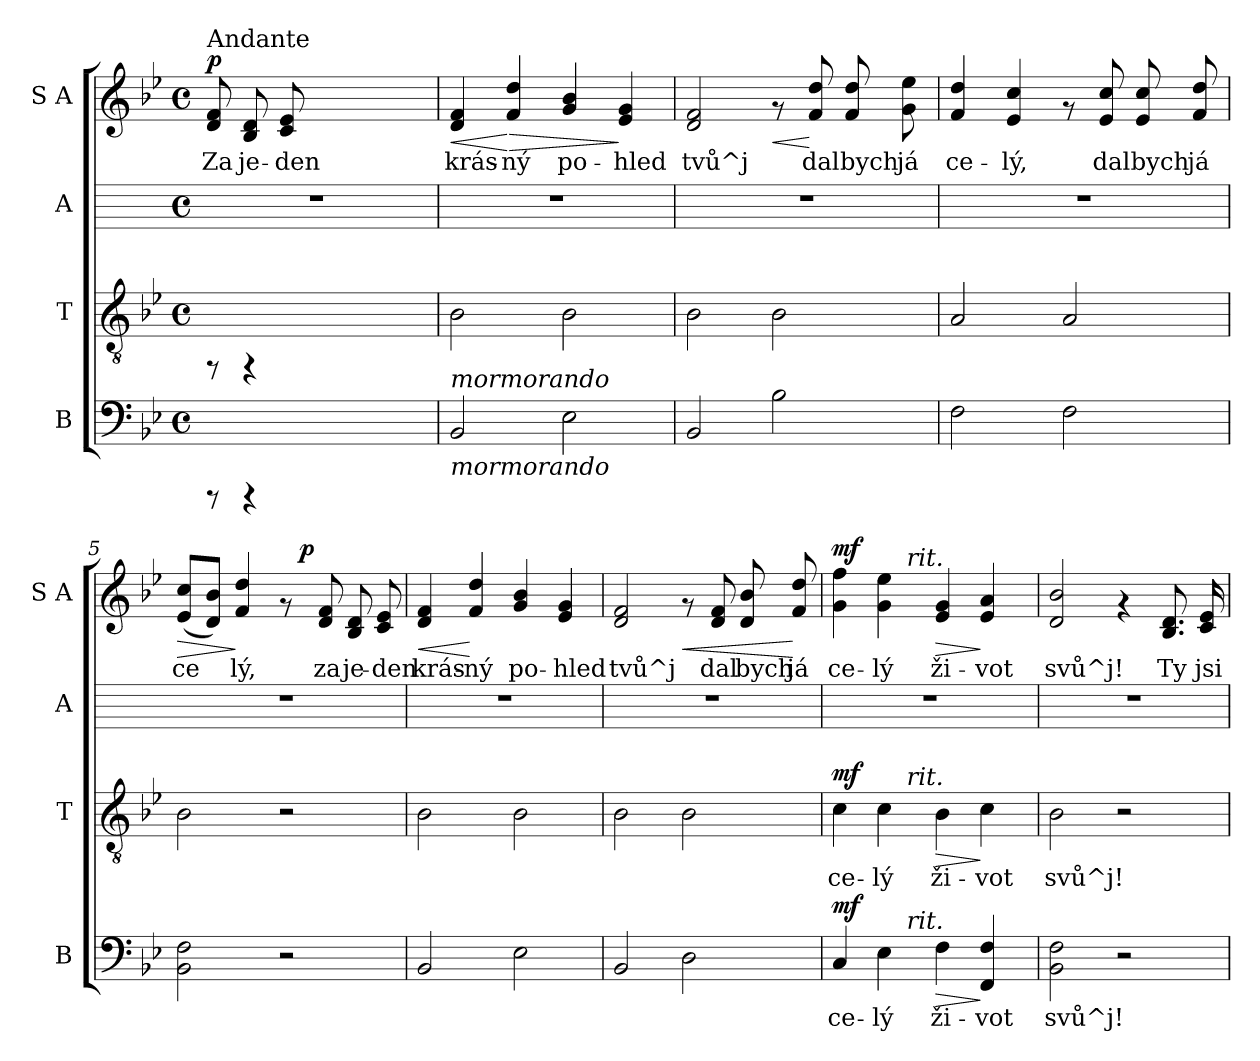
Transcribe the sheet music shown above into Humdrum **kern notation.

**kern	**text	**dynam	**kern	**text	**dynam	**kern	**kern	**text	**dynam
*part4	*part4	*part4	*part3	*part3	*part3	*part2	*part1	*part1	*part1
*staff4	*staff4	*staff4	*staff3	*staff3	*staff3	*staff2	*staff1	*staff1	*staff1
*I"B	*	*	*I"T	*	*	*I"A	*I"S  A	*	*
*I'B	*	*	*I'T	*	*	*I'A	*I'S  A	*	*
!!LO:PB:g=z
*stria5	*	*	*stria5	*	*	*stria5	*stria5	*	*
*clefF4	*	*	*clefGv2	*	*	*	*clefG2	*	*
*k[b-e-]	*	*	*k[b-e-]	*	*	*k[]	*k[b-e-]	*	*
*B-:	*	*	*B-:	*	*	*C:	*B-:	*	*
*M4/4	*	*	*M4/4	*	*	*M4/4	*M4/4	*	*
*met(c)	*	*	*met(c)	*	*	*met(c)	*met(c)	*	*
=1	=1	=1	=1	=1	=1	=1	=1	=1	=1
!	!	!	!	!	!	!	!LO:TX:a:t=Andante	!	!
!	!	!	!	!	!	!	!	!LO:LY:b:cj	!LO:DY:a
8rCCC	.	.	8rFF	.	.	1r	8f/ 8d/	Za	p
!	!	!	!	!	!	!	!	!LO:LY:b:cj	!
4rCCC	.	.	4rFF	.	.	.	8d/ 8B-/	je-	.
!	!	!	!	!	!	!	!	!LO:LY:b:cj	!
.	.	.	.	.	.	.	8e-/ 8c/	-den	.
2ryy	.	.	2ryy	.	.	.	2ryy	.	.
8ryy	.	.	8ryy	.	.	.	8ryy	.	.
=2	=2	=2	=2	=2	=2	=2	=2	=2	=2
!LO:TX:a:i:t=mormorando	!	!	!	!	!	!	!	!	!
!LO:TX:b:i:t=mormorando	!	!	!	!	!	!	!	!	!
!	!LO:LY:b:cj	!	!	!LO:LY:b:cj	!	!	!	!LO:LY:b:cj	!LO:HP:b
2BB-/	.	.	2B-\	.	.	1r	4f/ 4d/	krás-	<
!	!	!	!	!	!	!	!	!LO:LY:b:cj	!LO:HP:n=1:b
.	.	.	.	.	.	.	4dd/ 4f/	-ný	[ >
!	!LO:LY:b:cj	!	!	!LO:LY:b:cj	!	!	!	!LO:LY:b:cj	!
2E-\	.	.	2B-\	.	.	.	4b-/ 4g/	po-	.
!	!	!	!	!	!	!	!	!LO:LY:b:cj	!
.	.	.	.	.	.	.	4g/ 4e-/	-hled	]
=3	=3	=3	=3	=3	=3	=3	=3	=3	=3
!	!LO:LY:b:cj	!	!	!LO:LY:b:cj	!	!	!	!LO:LY:b:cj	!
2BB-/	.	.	2B-\	.	.	1r	2f/ 2d/	tvů^j	.
!	!LO:LY:b:cj	!	!	!LO:LY:b:cj	!	!	!	!	!LO:HP:b
2B-\	.	.	2B-\	.	.	.	8rf	.	<
!	!	!	!	!	!	!	!	!LO:LY:b:cj	!
.	.	.	.	.	.	.	8dd/ 8f/	dal	[
!	!	!	!	!	!	!	!	!LO:LY:b:cj	!
.	.	.	.	.	.	.	8dd/ 8f/	bych	.
!	!	!	!	!	!	!	!	!LO:LY:b:cj	!
.	.	.	.	.	.	.	8ee-\ 8g\	já	.
=4	=4	=4	=4	=4	=4	=4	=4	=4	=4
!	!LO:LY:b:cj	!	!	!LO:LY:b:cj	!	!	!	!LO:LY:b:cj	!
2F\	.	.	2A/	.	.	1r	4dd/ 4f/	ce-	.
!	!	!	!	!	!	!	!	!LO:LY:b:cj	!
.	.	.	.	.	.	.	4cc/ 4e-/	-lý,	.
!	!LO:LY:b:cj	!	!	!LO:LY:b:cj	!	!	!	!	!
2F\	.	.	2A/	.	.	.	8rf	.	.
!	!	!	!	!	!	!	!	!LO:LY:b:cj	!
.	.	.	.	.	.	.	8cc/ 8e-/	dal	.
!	!	!	!	!	!	!	!	!LO:LY:b:cj	!
.	.	.	.	.	.	.	8cc/ 8e-/	bych	.
!	!	!	!	!	!	!	!	!LO:LY:b:cj	!
.	.	.	.	.	.	.	8dd/ 8f/	já	.
=5	=5	=5	=5	=5	=5	=5	=5	=5	=5
!	!LO:LY:b:cj	!	!	!LO:LY:b:cj	!	!	!	!LO:LY:b:cj	!LO:HP:b
*	*	*	*	*	*	*	*^	*	*
2F\ 2BB-\	.	.	2B-\	.	.	1r	(<8cc/ 8e-/L	2ryy	ce-	>
!	!	!	!	!	!	!	!	!	!LO:LY:b:cj	!
.	.	.	.	.	.	.	8b-/ 8d/J)	.	--	.
!	!	!	!	!	!	!	!	!	!LO:LY:b:cj	!
.	.	.	.	.	.	.	4dd/ 4f/	.	-lý,	]
2r	.	.	2r	.	.	.	8rf	16ryy	.	.
!	!	!	!	!	!	!	!	!	!	!LO:DY:a
.	.	.	.	.	.	.	.	4..ryy	.	p
!	!	!	!	!	!	!	!	!	!LO:LY:b:cj	!
.	.	.	.	.	.	.	8f/ 8d/	.	za	.
!	!	!	!	!	!	!	!	!	!LO:LY:b:cj	!
.	.	.	.	.	.	.	8d/ 8B-/	.	je-	.
!	!	!	!	!	!	!	!	!	!LO:LY:b:cj	!
.	.	.	.	.	.	.	8e-/ 8c/	.	-den	.
!!LO:LB:g=z
=6	=6	=6	=6	=6	=6	=6	=6	=6	=6	=6
!	!LO:LY:b:cj	!	!	!LO:LY:b:cj	!	!	!	!	!LO:LY:b:cj	!LO:HP:b
*	*	*	*	*	*	*	*v	*v	*	*
2BB-/	.	.	2B-\	.	.	1r	4f/ 4d/	krás-	<
!	!	!	!	!	!	!	!	!LO:LY:b:cj	!
.	.	.	.	.	.	.	4dd/ 4f/	-ný	[
!	!LO:LY:b:cj	!	!	!LO:LY:b:cj	!	!	!	!LO:LY:b:cj	!
2E-\	.	.	2B-\	.	.	.	4b-/ 4g/	po-	.
!	!	!	!	!	!	!	!	!LO:LY:b:cj	!
.	.	.	.	.	.	.	4g/ 4e-/	-hled	.
=7	=7	=7	=7	=7	=7	=7	=7	=7	=7
!	!LO:LY:b:cj	!	!	!LO:LY:b:cj	!	!	!	!LO:LY:b:cj	!
2BB-/	.	.	2B-\	.	.	1r	2f/ 2d/	tvů^j	.
!	!LO:LY:b:cj	!	!	!LO:LY:b:cj	!	!	!	!	!LO:HP:b
2D\	.	.	2B-\	.	.	.	8rf	.	<
!	!	!	!	!	!	!	!	!LO:LY:b:cj	!
.	.	.	.	.	.	.	8f/ 8d/	dal	.
!	!	!	!	!	!	!	!	!LO:LY:b:cj	!
.	.	.	.	.	.	.	8b-/ 8d/	bych	.
!	!	!	!	!	!	!	!	!LO:LY:b:cj	!
.	.	.	.	.	.	.	8dd/ 8f/	já	[
=8	=8	=8	=8	=8	=8	=8	=8	=8	=8
!	!LO:LY:b:cj	!LO:DY:a	!	!LO:LY:b:cj	!LO:DY:a	!	!	!LO:LY:b:cj	!LO:DY:a
*^	*	*	*^	*	*	*	*^	*	*
4C/	4.ryy	ce-	mf	4c\	4.ryy	ce-	mf	1r	4ff\ 4g\	4.ryy	ce-	mf
!	!	!LO:LY:b:cj	!	!	!	!LO:LY:b:cj	!	!	!	!	!LO:LY:b:cj	!
4E-\	.	-lý	.	4c\	.	-lý	.	.	4ee-\ 4g\	.	-lý	.
!	!	!	!	!	!	!	!	!	!	!LO:TX:a:i:t=rit.	!	!
!	!	!	!	!	!LO:TX:a:i:t=rit.	!	!	!	!	!	!	!
!	!LO:TX:a:i:t=rit.	!	!	!	!	!	!	!	!	!	!	!
.	2ryy	.	.	.	2ryy	.	.	.	.	2ryy	.	.
!	!	!LO:LY:b:cj	!LO:HP:b	!	!	!LO:LY:b:cj	!LO:HP:b	!	!	!	!LO:LY:b:cj	!LO:HP:b
4F\	.	ži-	>	4B-\	.	ži-	>	.	4g/ 4e-/	.	ži-	>
!	!	!LO:LY:b:cj	!	!	!	!LO:LY:b:cj	!	!	!	!	!LO:LY:b:cj	!
4F/ 4FF/	.	-vot	]	4c\	.	-vot	]	.	4a/ 4e-/	.	-vot	]
.	8ryy	.	.	.	8ryy	.	.	.	.	8ryy	.	.
=9	=9	=9	=9	=9	=9	=9	=9	=9	=9	=9	=9	=9
!	!	!LO:LY:b:cj	!	!	!	!LO:LY:b:cj	!	!	!	!	!LO:LY:b:cj	!
*v	*v	*	*	*	*	*	*	*	*v	*v	*	*
*	*	*	*v	*v	*	*	*	*	*	*
2F\ 2BB-\	svů^j!	.	2B-\	svů^j!	.	1r	2b-/ 2d/	svů^j!	.
2r	.	.	2r	.	.	.	4rf	.	.
!	!	!	!	!	!	!	!	!LO:LY:b:cj	!
.	.	.	.	.	.	.	8.d/ 8.B-/	Ty	.
!	!	!	!	!	!	!	!	!LO:LY:b:cj	!
.	.	.	.	.	.	.	16e-/ 16c/	jsi	.
=	=	=	=	=	=	=	=	=	=
*-	*-	*-	*-	*-	*-	*-	*-	*-	*-
